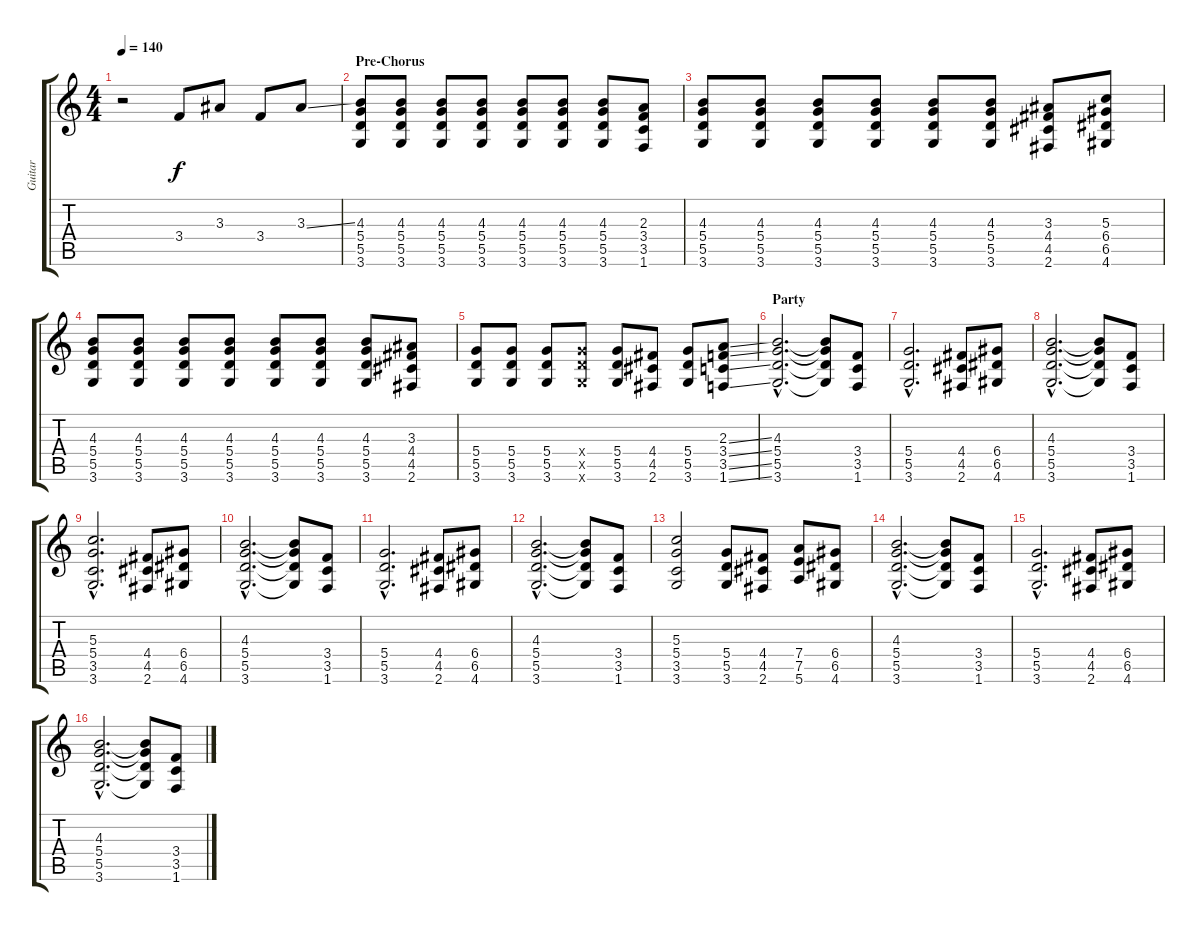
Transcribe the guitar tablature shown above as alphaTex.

\track ("Guitar" "Guitar") {instrument distortionguitar}
\staff {score tabs}
\tuning (E4 B3 G3 D3 A2 E2) {hide}
\ts (4 4)
\tempo 140
\clef g2
\ks c
r.2{dy f} 3.4.8 3.3.8 3.4.8 3.3{ss}.8 |
\section ("" "Pre-Chorus")
(4.3 5.4 5.5 3.6).8 (4.3 5.4 5.5 3.6).8 (4.3 5.4 5.5 3.6).8 (4.3 5.4 5.5 3.6).8 (4.3 5.4 5.5 3.6).8 (4.3 5.4 5.5 3.6).8 (4.3 5.4 5.5 3.6).8 (2.3 3.4 3.5 1.6).8 |
(4.3 5.4 5.5 3.6).8 (4.3 5.4 5.5 3.6).8 (4.3 5.4 5.5 3.6).8 (4.3 5.4 5.5 3.6).8 (4.3 5.4 5.5 3.6).8 (4.3 5.4 5.5 3.6).8 (3.3 4.4 4.5 2.6).8 (5.3 6.4 6.5 4.6).8 |
(4.3 5.4 5.5 3.6).8 (4.3 5.4 5.5 3.6).8 (4.3 5.4 5.5 3.6).8 (4.3 5.4 5.5 3.6).8 (4.3 5.4 5.5 3.6).8 (4.3 5.4 5.5 3.6).8 (4.3 5.4 5.5 3.6).8 (3.3 4.4 4.5 2.6).8 |
(5.4 5.5 3.6).8 (5.4 5.5 3.6).8 (5.4 5.5 3.6).8 (5.4{x} 5.5{x} 3.6{x}).8 (5.4 5.5 3.6).8 (4.4 4.5 2.6).8 (5.4 5.5 3.6).8 (2.3{ss} 3.4{ss} 3.5{ss} 1.6{ss}).8 |
\section ("" "Party")
(4.3{hac} 5.4{hac} 5.5{hac} 3.6{hac}).2{d volume 14 instrument distortionguitar} (4.3{t} 5.4{t} 5.5{t} 3.6{t}).8 (3.4 3.5 1.6).8 |
(5.4{hac} 5.5{hac} 3.6{hac}).2{d} (4.4 4.5 2.6).8 (6.4 6.5 4.6).8 |
(4.3{hac} 5.4{hac} 5.5{hac} 3.6{hac}).2{d} (4.3{t} 5.4{t} 5.5{t} 3.6{t}).8 (3.4 3.5 1.6).8 |
(5.3{hac} 5.4{hac} 3.5{hac} 3.6{hac}).2{d} (4.4 4.5 2.6).8 (6.4 6.5 4.6).8 |
(4.3{hac} 5.4{hac} 5.5{hac} 3.6{hac}).2{d} (4.3{t} 5.4{t} 5.5{t} 3.6{t}).8 (3.4 3.5 1.6).8 |
(5.4{hac} 5.5{hac} 3.6{hac}).2{d} (4.4 4.5 2.6).8 (6.4 6.5 4.6).8 |
(4.3{hac} 5.4{hac} 5.5{hac} 3.6{hac}).2{d} (4.3{t} 5.4{t} 5.5{t} 3.6{t}).8 (3.4 3.5 1.6).8 |
(5.3 5.4 3.5 3.6).2 (5.4 5.5 3.6).8 (4.4 4.5 2.6).8 (7.4 7.5 5.6).8 (6.4 6.5 4.6).8 |
(4.3{hac} 5.4{hac} 5.5{hac} 3.6{hac}).2{d} (4.3{t} 5.4{t} 5.5{t} 3.6{t}).8 (3.4 3.5 1.6).8 |
(5.4{hac} 5.5{hac} 3.6{hac}).2{d} (4.4 4.5 2.6).8 (6.4 6.5 4.6).8 |
(4.3{hac} 5.4{hac} 5.5{hac} 3.6{hac}).2{d} (4.3{t} 5.4{t} 5.5{t} 3.6{t}).8 (3.4 3.5 1.6).8
